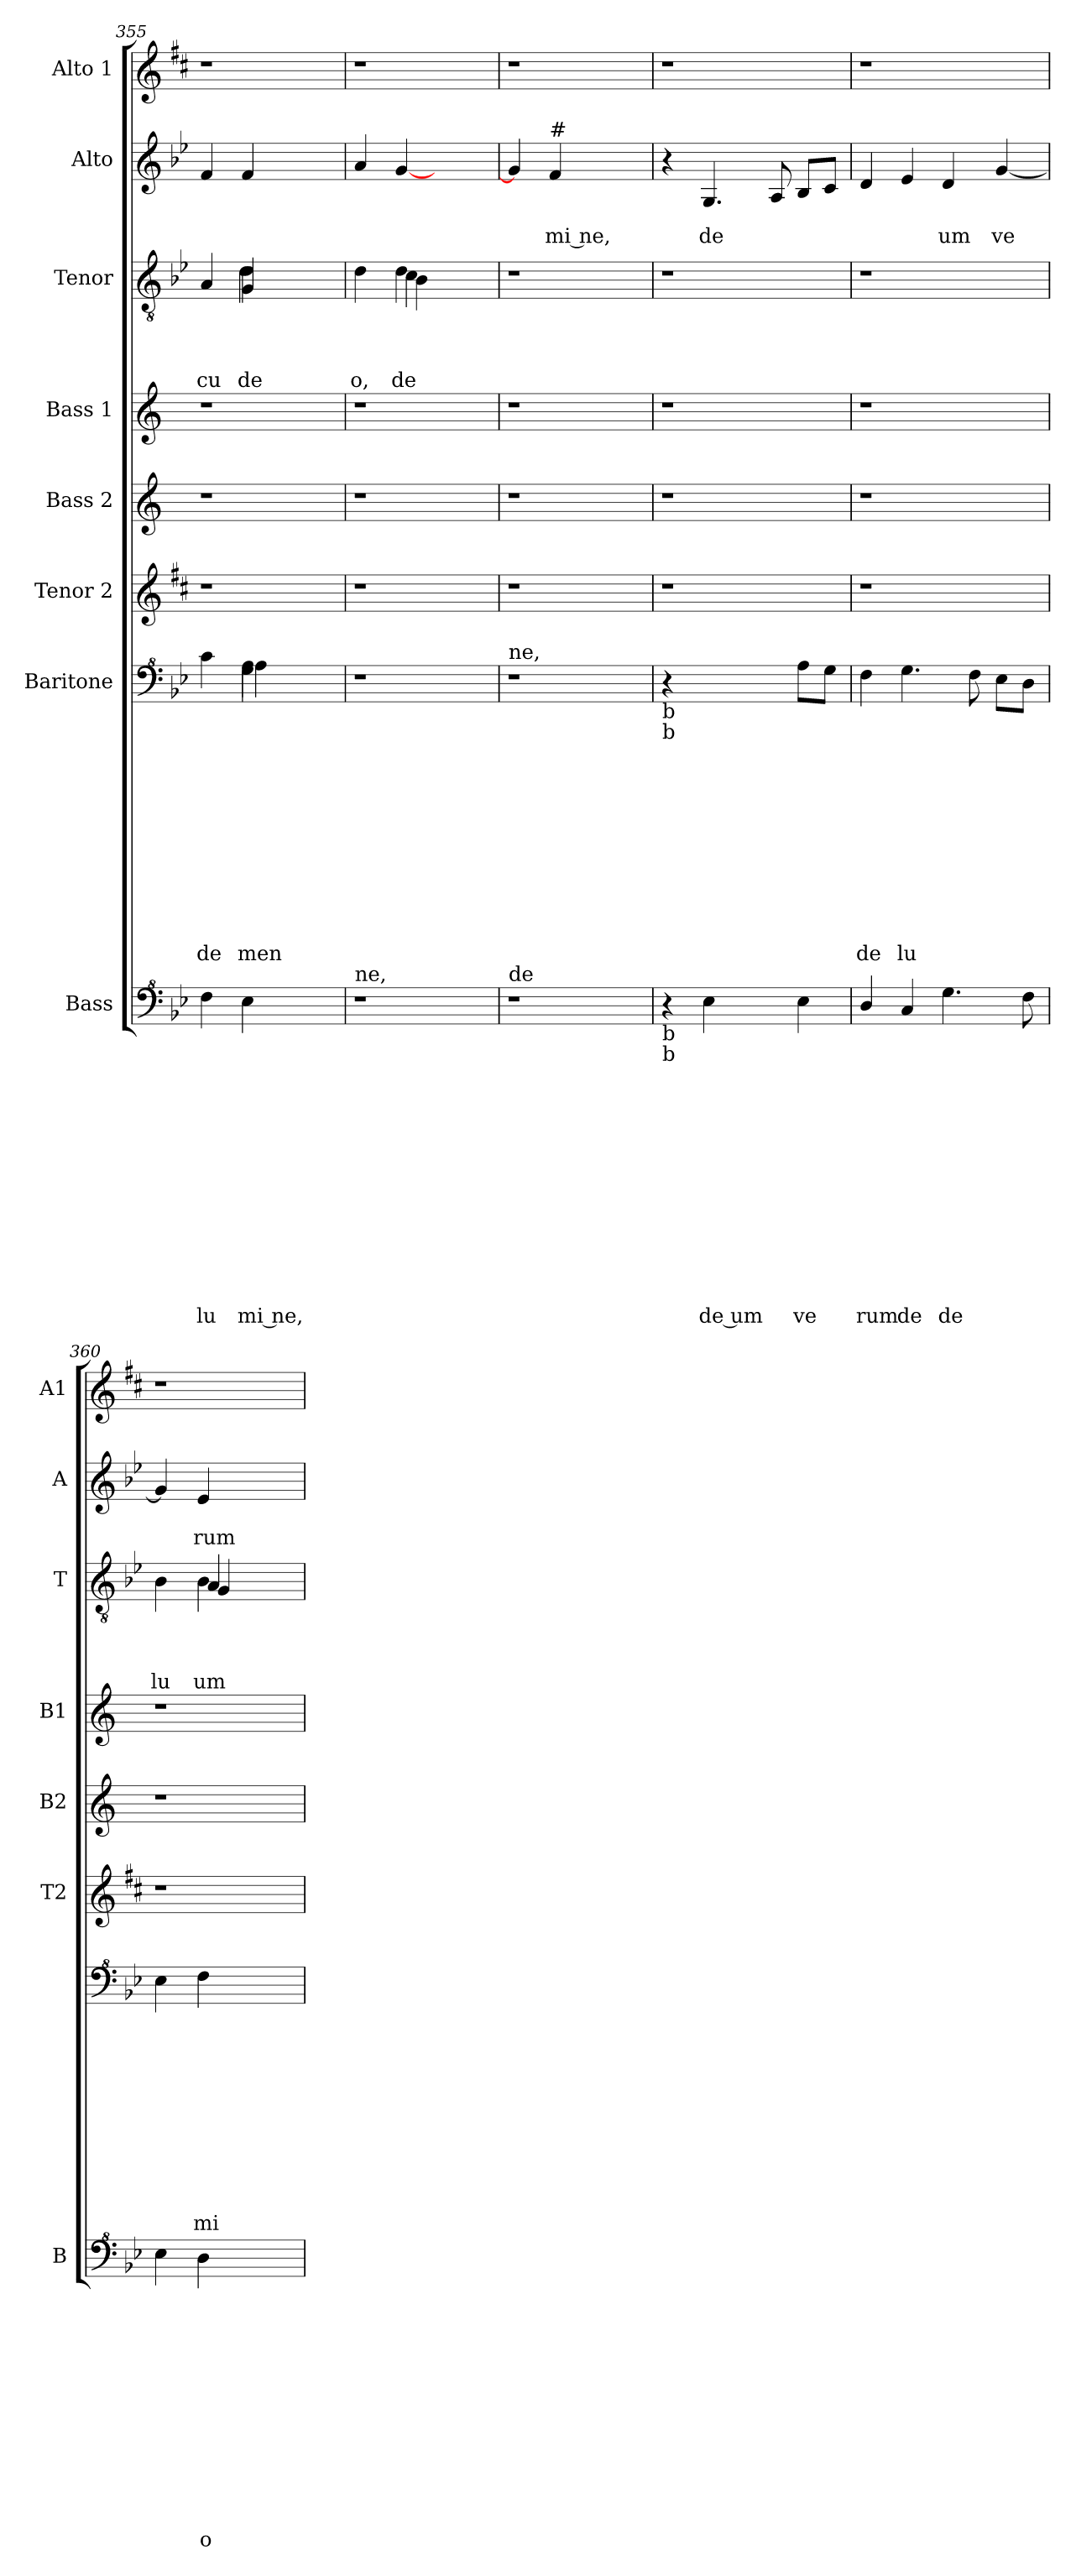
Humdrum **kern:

**kern	**text	**text	**text	**text	**text	**text	**text	**text	**text	**text	**text	**text	**text	**kern	**text	**text	**text	**text	**text	**text	**text	**text	**text	**text	**text	**kern	**kern	**kern	**kern	**text	**text	**text	**text	**kern	**text	**text	**kern
*part8	*part8	*part8	*part8	*part8	*part8	*part8	*part8	*part8	*part8	*part8	*part8	*part8	*part8	*part7	*part7	*part7	*part7	*part7	*part7	*part7	*part7	*part7	*part7	*part7	*part7	*part6	*part5	*part4	*part3	*part3	*part3	*part3	*part3	*part2	*part2	*part2	*part1
*staff8	*staff8	*staff8	*staff8	*staff8	*staff8	*staff8	*staff8	*staff8	*staff8	*staff8	*staff8	*staff8	*staff8	*staff7	*staff7	*staff7	*staff7	*staff7	*staff7	*staff7	*staff7	*staff7	*staff7	*staff7	*staff7	*staff6	*staff5	*staff4	*staff3	*staff3	*staff3	*staff3	*staff3	*staff2	*staff2	*staff2	*staff1
*I"Bass	*	*	*	*	*	*	*	*	*	*	*	*	*	*I"Baritone	*	*	*	*	*	*	*	*	*	*	*	*I"Tenor 2	*I"Bass 2	*I"Bass 1	*I"Tenor	*	*	*	*	*I"Alto	*	*	*I"Alto 1
*I'B	*	*	*	*	*	*	*	*	*	*	*	*	*	*	*	*	*	*	*	*	*	*	*	*	*	*I'T2	*I'B2	*I'B1	*I'T	*	*	*	*	*I'A	*	*	*I'A1
*clefF^4	*	*	*	*	*	*	*	*	*	*	*	*	*	*clefF^4	*	*	*	*	*	*	*	*	*	*	*	*clefG2	*clefG2	*clefG2	*clefGv2	*	*	*	*	*clefG2	*	*	*clefG2
*	*	*	*	*	*	*	*	*	*	*	*	*	*	*	*	*	*	*	*	*	*	*	*	*	*	*ITrd1c2	*	*	*ITrd1c2	*	*	*	*	*ITrd1c2	*	*	*ITrd1c2
*k[b-e-]	*	*	*	*	*	*	*	*	*	*	*	*	*	*k[b-e-]	*	*	*	*	*	*	*	*	*	*	*	*k[]	*k[]	*k[]	*k[b-e-a-d-]	*	*	*	*	*k[b-e-a-d-]	*	*	*k[]
*B-:	*	*	*	*	*	*	*	*	*	*	*	*	*	*B-:	*	*	*	*	*	*	*	*	*	*	*	*C:	*C:	*C:	*A-:	*	*	*	*	*A-:	*	*	*C:
=355	=355	=355	=355	=355	=355	=355	=355	=355	=355	=355	=355	=355	=355	=355	=355	=355	=355	=355	=355	=355	=355	=355	=355	=355	=355	=355	=355	=355	=355	=355	=355	=355	=355	=355	=355	=355	=355
!	!	!	!	!	!	!	!	!	!	!	!	!	!LO:LY:b	!	!	!	!	!	!	!	!	!	!	!	!LO:LY:b	!	!	!	!	!	!	!	!LO:LY:b	!	!	!	!
*	*	*	*	*	*	*	*	*	*	*	*	*	*	*^	*	*	*	*	*	*	*	*	*	*	*	*	*	*	*^	*	*	*	*	*	*	*	*
*	*	*	*	*	*	*	*	*	*	*	*	*	*	*	*^	*	*	*	*	*	*	*	*	*	*	*	*	*	*	*	*^	*	*	*	*	*	*	*	*
4f\	.	.	.	.	.	.	.	.	.	.	.	.	lu	4cc\	4ryy	4ryy	.	.	.	.	.	.	.	.	.	.	de	1r	1r	1r	4G/	4ryy	4ryy	.	.	.	cu	4e-/	.	.	1r
!	!	!	!	!	!	!	!	!	!	!	!	!	!LO:LY:b	!	!	!	!	!	!	!	!	!	!	!	!	!	!LO:LY:b	!	!	!	!	!	!	!	!	!	!	!	!	!	!
!	!	!	!	!	!	!	!	!	!	!	!	!	!	!	!	!	!	!	!	!	!	!	!	!	!	!	!LO:LY:b	!	!	!	!	!	!	!	!	!	!	!	!	!	!
!	!	!	!	!	!	!	!	!	!	!	!	!	!	!	!	!	!	!	!	!	!	!	!	!	!	!	!LO:LY:b	!	!	!	!	!	!	!	!	!	!LO:LY:b	!	!	!	!
!	!	!	!	!	!	!	!	!	!	!	!	!	!	!	!	!	!	!	!	!	!	!	!	!	!	!	!	!	!	!	!	!	!	!	!	!	!LO:LY:b	!	!	!	!
!	!	!	!	!	!	!	!	!	!	!	!	!	!	!	!	!	!	!	!	!	!	!	!	!	!	!	!	!	!	!	!	!	!	!	!	!	!LO:LY:b	!	!	!	!
4e-\	.	.	.	.	.	.	.	.	.	.	.	.	mi ne,	4g\	4a\	4a\	.	.	.	.	.	.	.	.	.	.	men	.	.	.	4F/	4c\	4c\	.	.	.	de	4e-/	.	.	.
2ryy	.	.	.	.	.	.	.	.	.	.	.	.	.	2ryy	2ryy	2ryy	.	.	.	.	.	.	.	.	.	.	.	.	.	.	2ryy	2ryy	2ryy	.	.	.	.	2ryy	.	.	.
=356	=356	=356	=356	=356	=356	=356	=356	=356	=356	=356	=356	=356	=356	=356	=356	=356	=356	=356	=356	=356	=356	=356	=356	=356	=356	=356	=356	=356	=356	=356	=356	=356	=356	=356	=356	=356	=356	=356	=356	=356	=356
!LO:TX:a:t=ne,	!	!	!	!	!	!	!	!	!	!	!	!	!	!	!	!	!	!	!	!	!	!	!	!	!	!	!	!	!	!	!	!	!	!	!	!	!	!	!	!	!
!	!	!	!	!	!	!	!	!	!	!	!	!	!	!	!	!	!	!	!	!	!	!	!	!	!	!	!	!	!	!	!	!	!	!	!	!	!LO:LY:b	!	!	!	!
*	*	*	*	*	*	*	*	*	*	*	*	*	*	*v	*v	*v	*	*	*	*	*	*	*	*	*	*	*	*	*	*	*	*	*	*	*	*	*	*	*	*	*
1r	.	.	.	.	.	.	.	.	.	.	.	.	.	1r	.	.	.	.	.	.	.	.	.	.	.	1r	1r	1r	4c\	4ryy	4ryy	.	.	.	o,	4g/	.	.	1r
!	!	!	!	!	!	!	!	!	!	!	!	!	!	!	!	!	!	!	!	!	!	!	!	!	!	!	!	!	!	!	!	!	!	!	!LO:LY:b	!	!	!	!
!	!	!	!	!	!	!	!	!	!	!	!	!	!	!	!	!	!	!	!	!	!	!	!	!	!	!	!	!	!	!	!	!	!	!	!LO:LY:b	!	!	!	!
!	!	!	!	!	!	!	!	!	!	!	!	!	!	!	!	!	!	!	!	!	!	!	!	!	!	!	!	!	!	!	!	!	!	!	!LO:LY:b	!	!	!	!
.	.	.	.	.	.	.	.	.	.	.	.	.	.	.	.	.	.	.	.	.	.	.	.	.	.	.	.	.	4c\	4B-\	4A-\	.	.	.	de	[<4f/	.	.	.
.	.	.	.	.	.	.	.	.	.	.	.	.	.	.	.	.	.	.	.	.	.	.	.	.	.	.	.	.	2ryy	2ryy	2ryy	.	.	.	.	2ryy	.	.	.
=357	=357	=357	=357	=357	=357	=357	=357	=357	=357	=357	=357	=357	=357	=357	=357	=357	=357	=357	=357	=357	=357	=357	=357	=357	=357	=357	=357	=357	=357	=357	=357	=357	=357	=357	=357	=357	=357	=357	=357
!	!	!	!	!	!	!	!	!	!	!	!	!	!	!LO:TX:a:t=ne,	!	!	!	!	!	!	!	!	!	!	!	!	!	!	!	!	!	!	!	!	!	!	!	!	!
!LO:TX:a:t=de	!	!	!	!	!	!	!	!	!	!	!	!	!	!	!	!	!	!	!	!	!	!	!	!	!	!	!	!	!	!	!	!	!	!	!	!	!	!	!
*	*	*	*	*	*	*	*	*	*	*	*	*	*	*	*	*	*	*	*	*	*	*	*	*	*	*	*	*	*v	*v	*v	*	*	*	*	*	*	*	*
1r	.	.	.	.	.	.	.	.	.	.	.	.	.	1r	.	.	.	.	.	.	.	.	.	.	.	1r	1r	1r	1r	.	.	.	.	4f/]	.	.	1r
!	!	!	!	!	!	!	!	!	!	!	!	!	!	!	!	!	!	!	!	!	!	!	!	!	!	!	!	!	!	!	!	!	!	!LO:TX:a:t=#	!	!	!
!	!	!	!	!	!	!	!	!	!	!	!	!	!	!	!	!	!	!	!	!	!	!	!	!	!	!	!	!	!	!	!	!	!	!	!	!LO:LY:b	!
.	.	.	.	.	.	.	.	.	.	.	.	.	.	.	.	.	.	.	.	.	.	.	.	.	.	.	.	.	.	.	.	.	.	4e-/	.	mi ne,	.
.	.	.	.	.	.	.	.	.	.	.	.	.	.	.	.	.	.	.	.	.	.	.	.	.	.	.	.	.	.	.	.	.	.	2ryy	.	.	.
!!LO:LB:g=z
=358	=358	=358	=358	=358	=358	=358	=358	=358	=358	=358	=358	=358	=358	=358	=358	=358	=358	=358	=358	=358	=358	=358	=358	=358	=358	=358	=358	=358	=358	=358	=358	=358	=358	=358	=358	=358	=358
!	!	!	!	!	!	!	!	!	!	!	!	!	!	!LO:TX:b:t=b	!	!	!	!	!	!	!	!	!	!	!	!	!	!	!	!	!	!	!	!	!	!	!
!	!	!	!	!	!	!	!	!	!	!	!	!	!	!LO:TX:b:t=b	!	!	!	!	!	!	!	!	!	!	!	!	!	!	!	!	!	!	!	!	!	!	!
!LO:TX:b:t=b	!	!	!	!	!	!	!	!	!	!	!	!	!	!	!	!	!	!	!	!	!	!	!	!	!	!	!	!	!	!	!	!	!	!	!	!	!
!LO:TX:b:t=b	!	!	!	!	!	!	!	!	!	!	!	!	!	!	!	!	!	!	!	!	!	!	!	!	!	!	!	!	!	!	!	!	!	!	!	!	!
4r	.	.	.	.	.	.	.	.	.	.	.	.	.	4r	.	.	.	.	.	.	.	.	.	.	.	1r	1r	1r	1r	.	.	.	.	4r	.	.	1r
!	!	!	!	!	!	!	!	!	!	!	!	!	!LO:LY:b:rj	!	!	!	!	!	!	!	!	!	!	!	!	!	!	!	!	!	!	!	!	!	!	!LO:LY:b	!
4e-\	.	.	.	.	.	.	.	.	.	.	.	.	de um	2ryy	.	.	.	.	.	.	.	.	.	.	.	.	.	.	.	.	.	.	.	4.F/	.	de	.
4ryy	.	.	.	.	.	.	.	.	.	.	.	.	.	.	.	.	.	.	.	.	.	.	.	.	.	.	.	.	.	.	.	.	.	.	.	.	.
.	.	.	.	.	.	.	.	.	.	.	.	.	.	.	.	.	.	.	.	.	.	.	.	.	.	.	.	.	.	.	.	.	.	8G/	.	.	.
!	!	!	!	!	!	!	!	!	!	!	!	!	!LO:LY:b	!	!	!	!	!	!	!	!	!	!	!	!	!	!	!	!	!	!	!	!	!	!	!	!
4e-\	.	.	.	.	.	.	.	.	.	.	.	.	ve	8a\L	.	.	.	.	.	.	.	.	.	.	.	.	.	.	.	.	.	.	.	8A-/L	.	.	.
.	.	.	.	.	.	.	.	.	.	.	.	.	.	8g\J	.	.	.	.	.	.	.	.	.	.	.	.	.	.	.	.	.	.	.	8B-/J	.	.	.
=359	=359	=359	=359	=359	=359	=359	=359	=359	=359	=359	=359	=359	=359	=359	=359	=359	=359	=359	=359	=359	=359	=359	=359	=359	=359	=359	=359	=359	=359	=359	=359	=359	=359	=359	=359	=359	=359
!	!	!	!	!	!	!	!	!	!	!	!	!	!LO:LY:b	!	!	!	!	!	!	!	!	!	!	!	!LO:LY:b	!	!	!	!	!	!	!	!	!	!	!	!
4d/	.	.	.	.	.	.	.	.	.	.	.	.	rum	4f\	.	.	.	.	.	.	.	.	.	.	de	1r	1r	1r	1r	.	.	.	.	4c/	.	.	1r
!	!	!	!	!	!	!	!	!	!	!	!	!	!LO:LY:b	!	!	!	!	!	!	!	!	!	!	!	!LO:LY:b	!	!	!	!	!	!	!	!	!	!	!	!
4c/	.	.	.	.	.	.	.	.	.	.	.	.	de	4.g\	.	.	.	.	.	.	.	.	.	.	lu	.	.	.	.	.	.	.	.	4d-/	.	.	.
!	!	!	!	!	!	!	!	!	!	!	!	!	!LO:LY:b	!	!	!	!	!	!	!	!	!	!	!	!	!	!	!	!	!	!	!	!	!	!	!LO:LY:b	!
4.g\	.	.	.	.	.	.	.	.	.	.	.	.	de	.	.	.	.	.	.	.	.	.	.	.	.	.	.	.	.	.	.	.	.	4c/	.	um	.
.	.	.	.	.	.	.	.	.	.	.	.	.	.	8f\	.	.	.	.	.	.	.	.	.	.	.	.	.	.	.	.	.	.	.	.	.	.	.
!	!	!	!	!	!	!	!	!	!	!	!	!	!	!	!	!	!	!	!	!	!	!	!	!	!	!	!	!	!	!	!	!	!	!	!	!LO:LY:b	!
.	.	.	.	.	.	.	.	.	.	.	.	.	.	8e-\L	.	.	.	.	.	.	.	.	.	.	.	.	.	.	.	.	.	.	.	[<4f/	.	ve	.
8f\	.	.	.	.	.	.	.	.	.	.	.	.	.	8d\J	.	.	.	.	.	.	.	.	.	.	.	.	.	.	.	.	.	.	.	.	.	.	.
=360	=360	=360	=360	=360	=360	=360	=360	=360	=360	=360	=360	=360	=360	=360	=360	=360	=360	=360	=360	=360	=360	=360	=360	=360	=360	=360	=360	=360	=360	=360	=360	=360	=360	=360	=360	=360	=360
!	!	!	!	!	!	!	!	!	!	!	!	!	!	!	!	!	!	!	!	!	!	!	!	!	!	!	!	!	!	!	!	!	!LO:LY:b:rj	!	!	!	!
*	*	*	*	*	*	*	*	*	*	*	*	*	*	*	*	*	*	*	*	*	*	*	*	*	*	*	*	*	*^	*	*	*	*	*	*	*	*
*	*	*	*	*	*	*	*	*	*	*	*	*	*	*	*	*	*	*	*	*	*	*	*	*	*	*	*	*	*	*^	*	*	*	*	*	*	*	*
4e-\	.	.	.	.	.	.	.	.	.	.	.	.	.	4e-\	.	.	.	.	.	.	.	.	.	.	.	1r	1r	1r	4A-\	4ryy	4ryy	.	.	.	lu	4f/]	.	.	1r
!	!	!	!	!	!	!	!	!	!	!	!	!	!LO:LY:b	!	!	!	!	!	!	!	!	!	!	!	!LO:LY:b	!	!	!	!	!	!	!	!	!	!LO:LY:b	!	!	!	!
!	!	!	!	!	!	!	!	!	!	!	!	!	!	!	!	!	!	!	!	!	!	!	!	!	!	!	!	!	!	!	!	!	!	!	!LO:LY:b	!	!	!	!
!	!	!	!	!	!	!	!	!	!	!	!	!	!	!	!	!	!	!	!	!	!	!	!	!	!	!	!	!	!	!	!	!	!	!	!LO:LY:b	!	!	!LO:LY:b	!
4d\	.	.	.	.	.	.	.	.	.	.	.	.	o	4f\	.	.	.	.	.	.	.	.	.	.	mi	.	.	.	4A-\	4G/	4F/	.	.	.	um	4d-/	.	rum	.
2ryy	.	.	.	.	.	.	.	.	.	.	.	.	.	2ryy	.	.	.	.	.	.	.	.	.	.	.	.	.	.	2ryy	2ryy	2ryy	.	.	.	.	2ryy	.	.	.
*	*	*	*	*	*	*	*	*	*	*	*	*	*	*	*	*	*	*	*	*	*	*	*	*	*	*	*	*	*v	*v	*v	*	*	*	*	*	*	*	*
=	=	=	=	=	=	=	=	=	=	=	=	=	=	=	=	=	=	=	=	=	=	=	=	=	=	=	=	=	=	=	=	=	=	=	=	=	=
*-	*-	*-	*-	*-	*-	*-	*-	*-	*-	*-	*-	*-	*-	*-	*-	*-	*-	*-	*-	*-	*-	*-	*-	*-	*-	*-	*-	*-	*-	*-	*-	*-	*-	*-	*-	*-	*-
